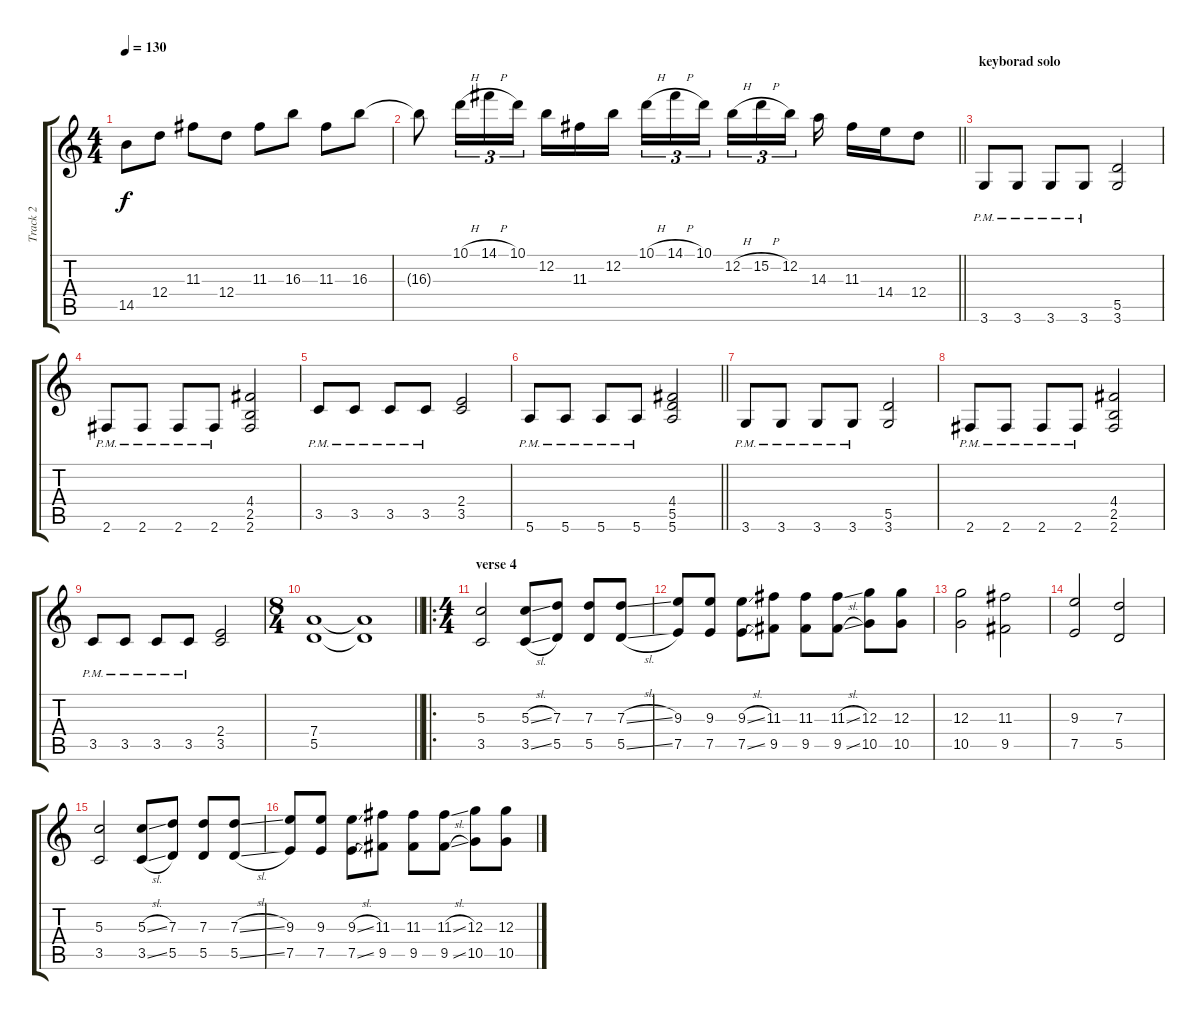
\track ("Track 2" "Track 2") {instrument distortionguitar}
\staff {score tabs}
\tuning (E4 B3 G3 D3 A2 E2) {hide}
\ts (4 4)
\tempo 130
\clef g2
\ks c
14.5.8{dy f} 12.4.8 11.3.8 12.4.8 11.3.8 16.3.8 11.3.8 16.3.8 |
\barLineRight lightlight
16.3{t}.8 10.1{h}.16{tu (3 2)} 14.1{h}.16{tu (3 2)} 10.1.16{tu (3 2)} 12.2.16 11.3.16 12.2.16 10.1{h}.16{tu (3 2)} 14.1{h}.16{tu (3 2)} 10.1.16{tu (3 2)} 12.2{h}.16{tu (3 2)} 15.2{h}.16{tu (3 2)} 12.2.16{tu (3 2)} 14.3.16 11.3.16 14.4.16 12.4.8 |
\section ("" "keyborad solo")
3.6{pm}.8{volume 8 instrument distortionguitar} 3.6{pm}.8 3.6{pm}.8 3.6{pm}.8 (5.5 3.6).2 |
2.6{pm}.8 2.6{pm}.8 2.6{pm}.8 2.6{pm}.8 (4.4 2.5 2.6).2 |
3.5{pm}.8 3.5{pm}.8 3.5{pm}.8 3.5{pm}.8 (2.4 3.5).2 |
\barLineRight lightlight
5.6{pm}.8 5.6{pm}.8 5.6{pm}.8 5.6{pm}.8 (4.4 5.5 5.6).2 |
3.6{pm}.8 3.6{pm}.8 3.6{pm}.8 3.6{pm}.8 (5.5 3.6).2 |
2.6{pm}.8 2.6{pm}.8 2.6{pm}.8 2.6{pm}.8 (4.4 2.5 2.6).2 |
3.5{pm}.8 3.5{pm}.8 3.5{pm}.8 3.5{pm}.8 (2.4 3.5).2 |
\ts (8 4)
\barLineRight lightlight
(7.4 5.5).1 (7.4{t} 5.5{t}).1 |
\ro
\ts (4 4)
\section ("" "verse 4")
(5.3 3.5).2 (5.3{sl} 3.5{sl}).8 (7.3 5.5).8 (7.3 5.5).8 (7.3{sl} 5.5{sl}).8 |
(9.3 7.5).8 (9.3 7.5).8 (9.3{sl} 7.5{sl}).8 (11.3 9.5).8 (11.3 9.5).8 (11.3{sl} 9.5{sl}).8 (12.3 10.5).8 (12.3 10.5).8 |
(12.3 10.5).2 (11.3 9.5).2 |
(9.3 7.5).2 (7.3 5.5).2 |
(5.3 3.5).2 (5.3{sl} 3.5{sl}).8 (7.3 5.5).8 (7.3 5.5).8 (7.3{sl} 5.5{sl}).8 |
(9.3 7.5).8 (9.3 7.5).8 (9.3{sl} 7.5{sl}).8 (11.3 9.5).8 (11.3 9.5).8 (11.3{sl} 9.5{sl}).8 (12.3 10.5).8 (12.3 10.5).8
